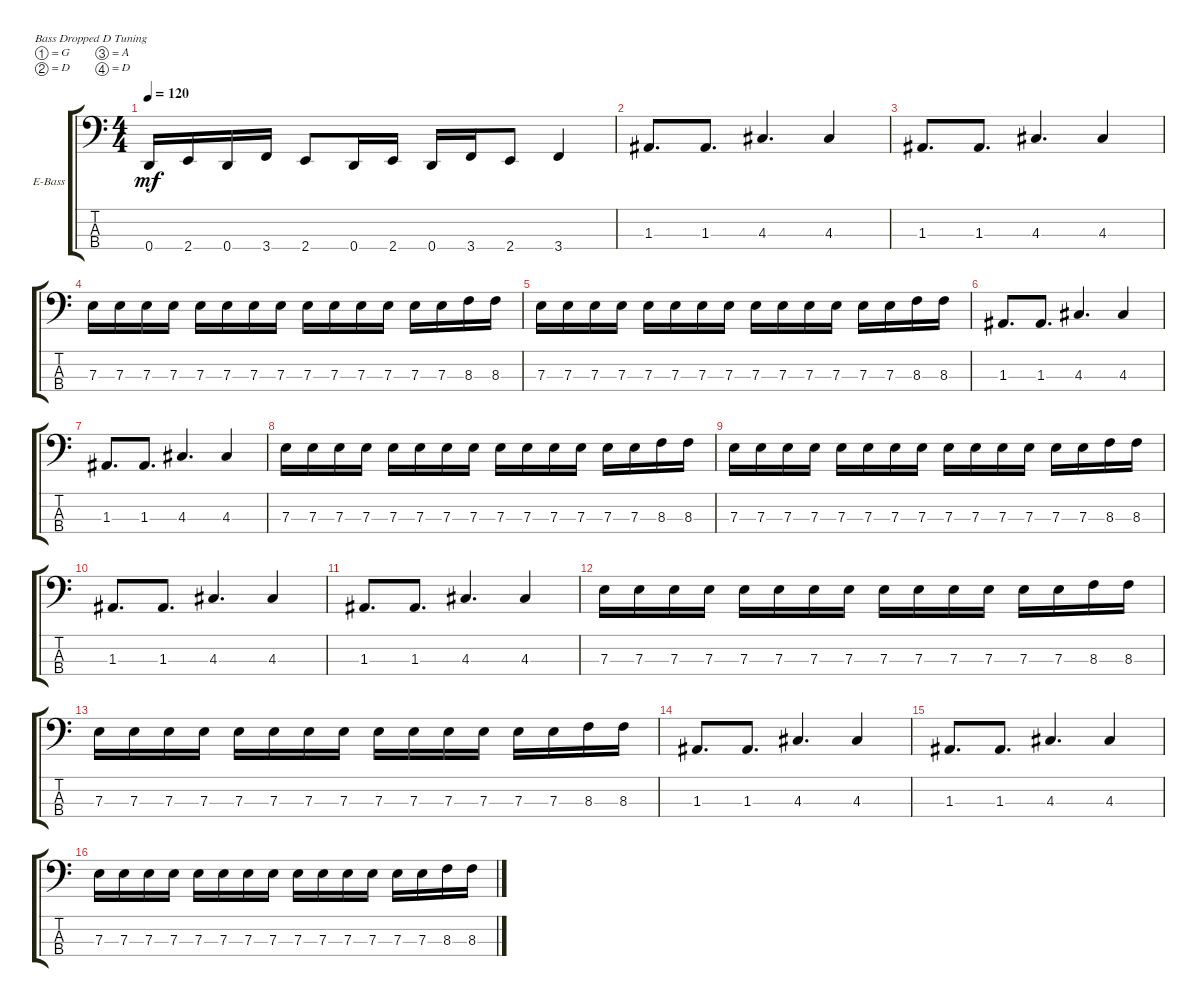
\defaultSystemsLayout 4
\bracketExtendMode groupsimilarinstruments
\firstSystemTrackNameOrientation horizontal
\otherSystemsTrackNameOrientation horizontal
\track ("Electric Bass" "E-Bass") {instrument electricbassfinger}
\staff {score tabs}
\tuning (G2 D2 A1 D1)
\ts (4 4)
\tempo 120
\clef f4
\scale
0.333333
\ks c
0.4.16{dy mf} 2.4.16 0.4.16 3.4.16 2.4.8 0.4.16 2.4.16 0.4.16 3.4.16 2.4.8 3.4.4 |
\scale
0.333333 1.3.8{d} 1.3.8{d} 4.3.4{d} 4.3.4 |
\scale
0.333333 1.3.8{d} 1.3.8{d} 4.3.4{d} 4.3.4 |
\scale
0.333333 7.3.16 7.3.16 7.3.16 7.3.16 7.3.16 7.3.16 7.3.16 7.3.16 7.3.16 7.3.16 7.3.16 7.3.16 7.3.16 7.3.16 8.3.16 8.3.16 |
\scale
0.333333 7.3.16 7.3.16 7.3.16 7.3.16 7.3.16 7.3.16 7.3.16 7.3.16 7.3.16 7.3.16 7.3.16 7.3.16 7.3.16 7.3.16 8.3.16 8.3.16 |
\scale
0.333333 1.3.8{d} 1.3.8{d} 4.3.4{d} 4.3.4 |
\scale
0.333333 1.3.8{d} 1.3.8{d} 4.3.4{d} 4.3.4 |
\scale
0.333333 7.3.16 7.3.16 7.3.16 7.3.16 7.3.16 7.3.16 7.3.16 7.3.16 7.3.16 7.3.16 7.3.16 7.3.16 7.3.16 7.3.16 8.3.16 8.3.16 |
\scale
0.333333 7.3.16 7.3.16 7.3.16 7.3.16 7.3.16 7.3.16 7.3.16 7.3.16 7.3.16 7.3.16 7.3.16 7.3.16 7.3.16 7.3.16 8.3.16 8.3.16 |
\scale
0.333333 1.3.8{d} 1.3.8{d} 4.3.4{d} 4.3.4 |
\scale
0.333333 1.3.8{d} 1.3.8{d} 4.3.4{d} 4.3.4 |
\scale
0.333333 7.3.16 7.3.16 7.3.16 7.3.16 7.3.16 7.3.16 7.3.16 7.3.16 7.3.16 7.3.16 7.3.16 7.3.16 7.3.16 7.3.16 8.3.16 8.3.16 |
\scale
0.333333 7.3.16 7.3.16 7.3.16 7.3.16 7.3.16 7.3.16 7.3.16 7.3.16 7.3.16 7.3.16 7.3.16 7.3.16 7.3.16 7.3.16 8.3.16 8.3.16 |
\scale
0.333333 1.3.8{d} 1.3.8{d} 4.3.4{d} 4.3.4 |
\scale
0.333333 1.3.8{d} 1.3.8{d} 4.3.4{d} 4.3.4 |
\scale
0.333333 7.3.16 7.3.16 7.3.16 7.3.16 7.3.16 7.3.16 7.3.16 7.3.16 7.3.16 7.3.16 7.3.16 7.3.16 7.3.16 7.3.16 8.3.16 8.3.16
